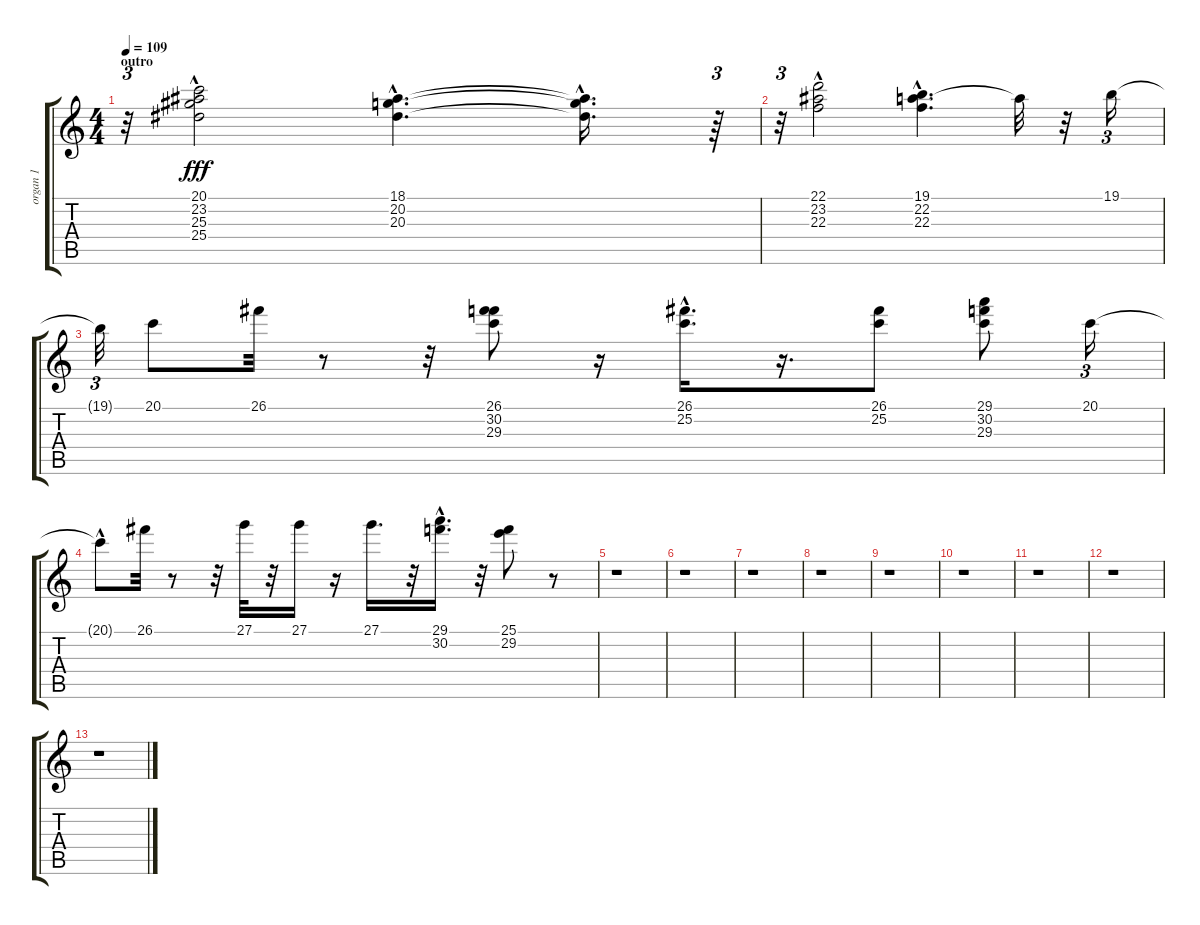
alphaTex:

\track ("organ 1" "organ 1") {instrument rockorgan}
\staff {score tabs}
\tuning (E4 B3 G3 D3 A2 E2) {hide}
\ts (4 4)
\section ("" "outro")
\tempo 109
\clef g2
\ks c
r.32{tu (3 2) dy fff} (20.1 23.2 25.3{hac} 25.4{hac}).2 (18.1{hac} 20.2{hac} 20.3{hac}).4{d} (18.1{hac t} 20.2{t} 20.3{t}).16{d} r.64{tu (3 2)} |
r.32{tu (3 2)} (22.1 23.2{hac} 22.3{hac}).2 (19.1 22.2{hac} 22.3{hac}).4{d} 22.2{t}.32 r.32 19.1.16{tu (3 2)} |
19.1{t}.32{tu (3 2)} 20.1.8 26.1.32 r.8 r.32 (26.1 30.2 29.3).8 r.16 (26.1 25.2{hac}).16{d} r.16{d} (26.1 25.2).8 (29.1 30.2 29.3).8 20.1.16{tu (3 2)} |
20.1{hac t}.8 26.1.32 r.8 r.32 27.1.32 r.32 27.1.16 r.16 27.1.16{d} r.32 (29.1{hac} 30.2).16{d} r.32 (25.1 29.2).8 r.8 |
r.1 |
r.1 |
r.1 |
r.1 |
r.1 |
r.1 |
r.1 |
r.1 |
r.1
